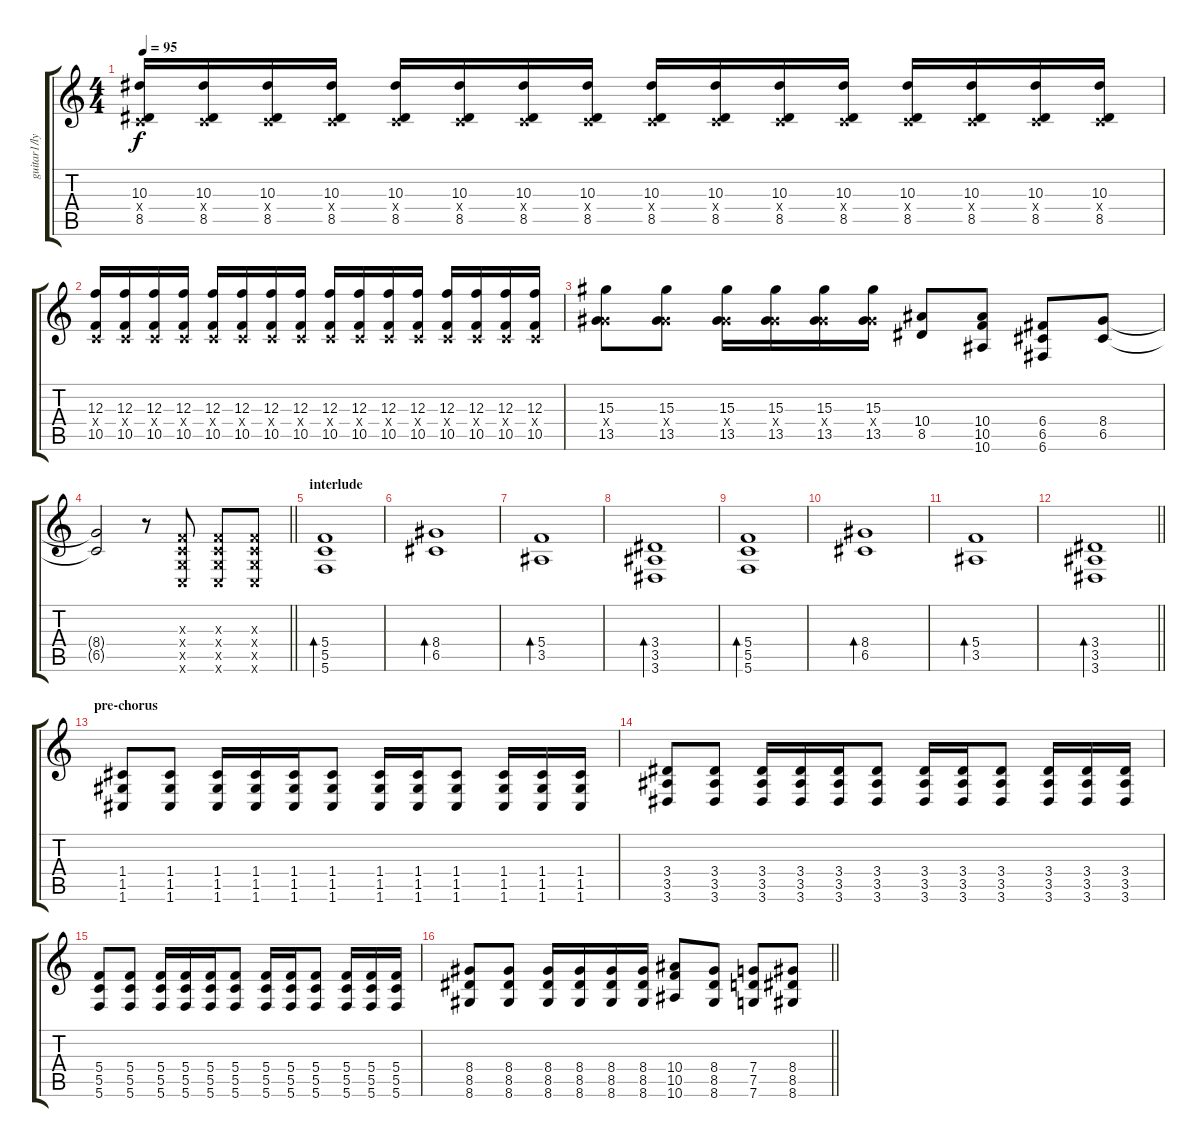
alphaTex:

\track ("guitar1/lyrics" "guitar1/ly") {instrument acousticguitarnylon}
\staff {score tabs}
\tuning (D4 A3 F3 C3 G2 C2) {hide}
\ts (4 4)
\tempo 95
\clef g2
\ks c
(10.3 0.4{x} 8.5).16{dy f} (10.3 0.4{x} 8.5).16 (10.3 0.4{x} 8.5).16 (10.3 0.4{x} 8.5).16 (10.3 0.4{x} 8.5).16 (10.3 0.4{x} 8.5).16 (10.3 0.4{x} 8.5).16 (10.3 0.4{x} 8.5).16 (10.3 0.4{x} 8.5).16 (10.3 0.4{x} 8.5).16 (10.3 0.4{x} 8.5).16 (10.3 0.4{x} 8.5).16 (10.3 0.4{x} 8.5).16 (10.3 0.4{x} 8.5).16 (10.3 0.4{x} 8.5).16 (10.3 0.4{x} 8.5).16 |
(12.3 0.4{x} 10.5).16 (12.3 0.4{x} 10.5).16 (12.3 0.4{x} 10.5).16 (12.3 0.4{x} 10.5).16 (12.3 0.4{x} 10.5).16 (12.3 0.4{x} 10.5).16 (12.3 0.4{x} 10.5).16 (12.3 0.4{x} 10.5).16 (12.3 0.4{x} 10.5).16 (12.3 0.4{x} 10.5).16 (12.3 0.4{x} 10.5).16 (12.3 0.4{x} 10.5).16 (12.3 0.4{x} 10.5).16 (12.3 0.4{x} 10.5).16 (12.3 0.4{x} 10.5).16 (12.3 0.4{x} 10.5).16 |
(15.3 8.4{x} 13.5).8 (15.3 8.4{x} 13.5).8 (15.3 8.4{x} 13.5).16 (15.3 8.4{x} 13.5).16 (15.3 8.4{x} 13.5).16 (15.3 8.4{x} 13.5).16 (10.4 8.5).8 (10.4 10.5 10.6).8 (6.4 6.5 6.6).8 (8.4 6.5).8 |
\barLineRight lightlight
(8.4{t} 6.5{t}).2 r.8 (0.3{x} 0.4{x} 0.5{x} 0.6{x}).8 (0.3{x} 0.4{x} 0.5{x} 0.6{x}).8 (0.3{x} 0.4{x} 0.5{x} 0.6{x}).8 |
\section ("" "interlude")
(5.4 5.5 5.6).1{bd 120} |
(8.4 6.5).1{bd 120} |
(5.4 3.5).1{bd 120} |
(3.4 3.5 3.6).1{bd 120} |
(5.4 5.5 5.6).1{bd 120} |
(8.4 6.5).1{bd 120} |
(5.4 3.5).1{bd 120} |
\barLineRight lightlight
(3.4 3.5 3.6).1{bd 120} |
\section ("" "pre-chorus")
(1.4 1.5 1.6).8{volume 14} (1.4 1.5 1.6).8 (1.4 1.5 1.6).16 (1.4 1.5 1.6).16 (1.4 1.5 1.6).16 (1.4 1.5 1.6).8 (1.4 1.5 1.6).16 (1.4 1.5 1.6).16 (1.4 1.5 1.6).8 (1.4 1.5 1.6).16 (1.4 1.5 1.6).16 (1.4 1.5 1.6).16 |
(3.4 3.5 3.6).8 (3.4 3.5 3.6).8 (3.4 3.5 3.6).16 (3.4 3.5 3.6).16 (3.4 3.5 3.6).16 (3.4 3.5 3.6).8 (3.4 3.5 3.6).16 (3.4 3.5 3.6).16 (3.4 3.5 3.6).8 (3.4 3.5 3.6).16 (3.4 3.5 3.6).16 (3.4 3.5 3.6).16 |
(5.4 5.5 5.6).8 (5.4 5.5 5.6).8 (5.4 5.5 5.6).16 (5.4 5.5 5.6).16 (5.4 5.5 5.6).16 (5.4 5.5 5.6).8 (5.4 5.5 5.6).16 (5.4 5.5 5.6).16 (5.4 5.5 5.6).8 (5.4 5.5 5.6).16 (5.4 5.5 5.6).16 (5.4 5.5 5.6).16 |
\barLineRight lightlight
(8.4 8.5 8.6).8 (8.4 8.5 8.6).8 (8.4 8.5 8.6).16 (8.4 8.5 8.6).16 (8.4 8.5 8.6).16 (8.4 8.5 8.6).16 (10.4 10.5 10.6).8 (8.4 8.5 8.6).8 (7.4 7.5 7.6).8 (8.4 8.5 8.6).8
